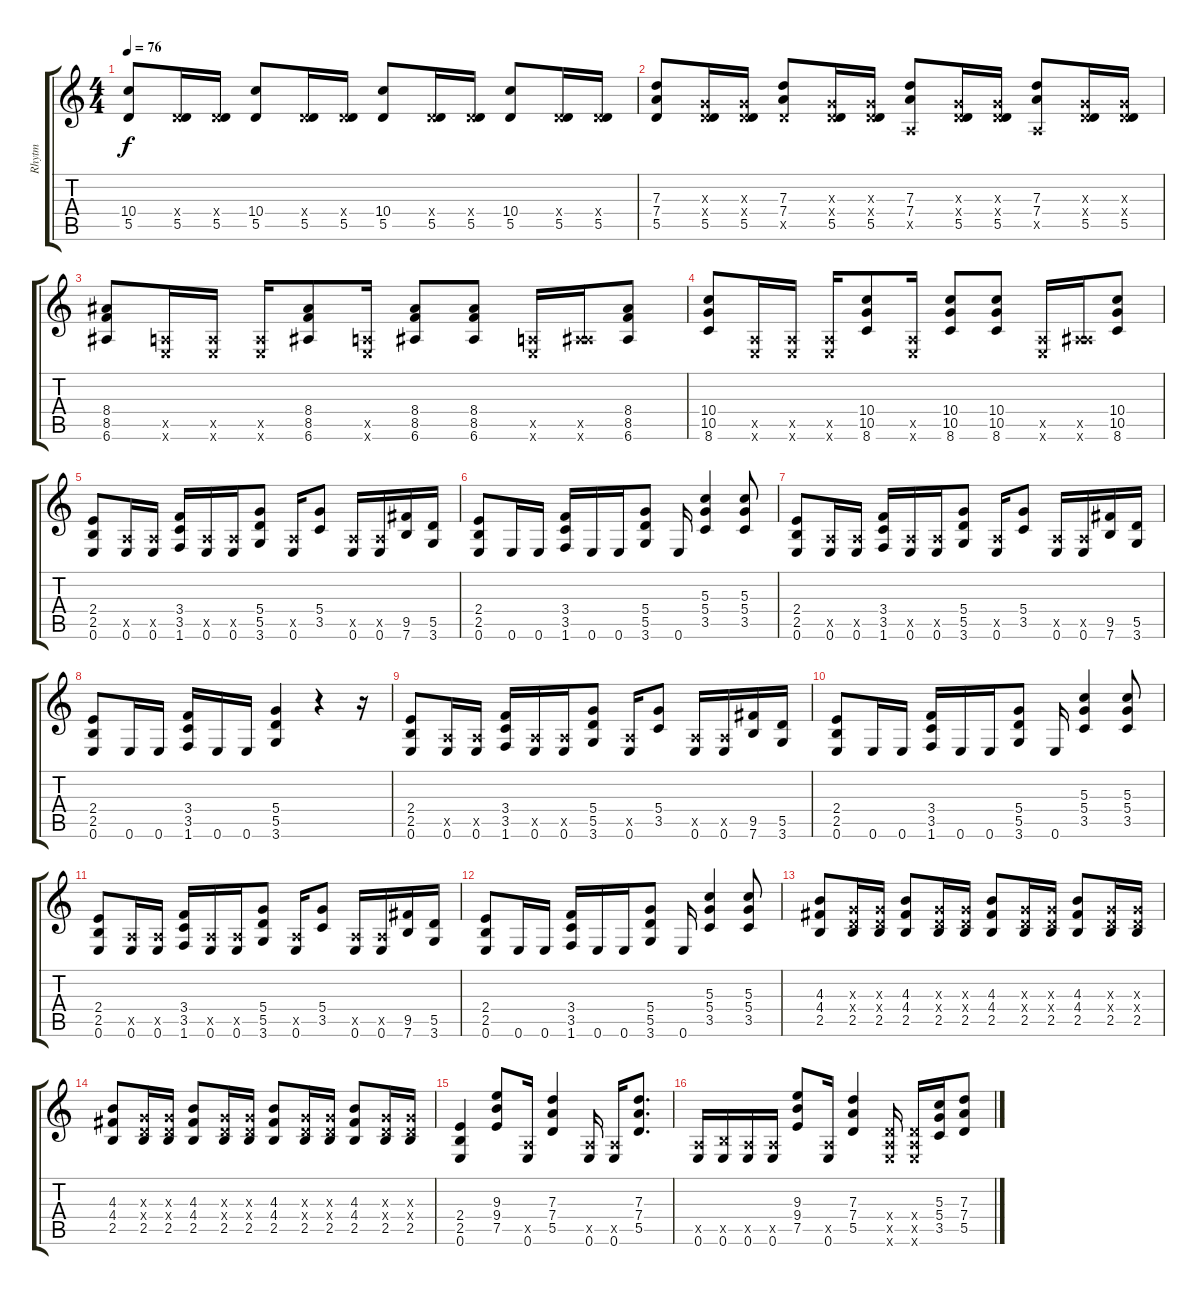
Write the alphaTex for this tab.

\track ("Rhytm" "Rhytm") {instrument distortionguitar}
\staff {score tabs}
\tuning (E4 B3 G3 D3 A2 E2) {hide}
\ts (4 4)
\tempo 76
\clef g2
\ks c
(10.4 5.5).8{dy f} (0.4{x} 5.5).16 (0.4{x} 5.5).16 (10.4 5.5).8 (0.4{x} 5.5).16 (0.4{x} 5.5).16 (10.4 5.5).8 (0.4{x} 5.5).16 (0.4{x} 5.5).16 (10.4 5.5).8 (0.4{x} 5.5).16 (0.4{x} 5.5).16 |
(7.3 7.4 5.5).8 (0.3{x} 0.4{x} 5.5).16 (0.3{x} 0.4{x} 5.5).16 (7.3 7.4 5.5{x}).8 (0.3{x} 0.4{x} 5.5).16 (0.3{x} 0.4{x} 5.5).16 (7.3 7.4 0.5{x}).8 (0.3{x} 0.4{x} 5.5).16 (0.3{x} 0.4{x} 5.5).16 (7.3 7.4 0.5{x}).8 (0.3{x} 0.4{x} 5.5).16 (0.3{x} 0.4{x} 5.5).16 |
(8.4 8.5 6.6).8 (0.5{x} 0.6{x}).16 (0.5{x} 0.6{x}).16 (0.5{x} 0.6{x}).16 (8.4 8.5 6.6).8 (0.5{x} 0.6{x}).16 (8.4 8.5 6.6).8 (8.4 8.5 6.6).8 (0.5{x} 0.6{x}).16 (0.5{x} 6.6{x}).16 (8.4 8.5 6.6).8 |
(10.4 10.5 8.6).8 (0.5{x} 0.6{x}).16 (0.5{x} 0.6{x}).16 (0.5{x} 0.6{x}).16 (10.4 10.5 8.6).8 (0.5{x} 0.6{x}).16 (10.4 10.5 8.6).8 (10.4 10.5 8.6).8 (0.5{x} 0.6{x}).16 (0.5{x} 6.6{x}).16 (10.4 10.5 8.6).8 |
(2.4 2.5 0.6).8 (0.5{x} 0.6).16 (0.5{x} 0.6).16 (3.4 3.5 1.6).16 (0.5{x} 0.6).16 (0.5{x} 0.6).16 (5.4 5.5 3.6).8 (0.5{x} 0.6).16 (5.4 3.5).8 (0.5{x} 0.6).16 (0.5{x} 0.6).16 (9.5 7.6).16 (5.5 3.6).16 |
(2.4 2.5 0.6).8 0.6.16 0.6.16 (3.4 3.5 1.6).16 0.6.16 0.6.16 (5.4 5.5 3.6).8 0.6.16 (5.3 5.4 3.5).4 (5.3 5.4 3.5).8 |
(2.4 2.5 0.6).8 (0.5{x} 0.6).16 (0.5{x} 0.6).16 (3.4 3.5 1.6).16 (0.5{x} 0.6).16 (0.5{x} 0.6).16 (5.4 5.5 3.6).8 (0.5{x} 0.6).16 (5.4 3.5).8 (0.5{x} 0.6).16 (0.5{x} 0.6).16 (9.5 7.6).16 (5.5 3.6).16 |
(2.4 2.5 0.6).8 0.6.16 0.6.16 (3.4 3.5 1.6).16 0.6.16 0.6.16 (5.4 5.5 3.6).4 r.4 r.16 |
(2.4 2.5 0.6).8 (0.5{x} 0.6).16 (0.5{x} 0.6).16 (3.4 3.5 1.6).16 (0.5{x} 0.6).16 (0.5{x} 0.6).16 (5.4 5.5 3.6).8 (0.5{x} 0.6).16 (5.4 3.5).8 (0.5{x} 0.6).16 (0.5{x} 0.6).16 (9.5 7.6).16 (5.5 3.6).16 |
(2.4 2.5 0.6).8 0.6.16 0.6.16 (3.4 3.5 1.6).16 0.6.16 0.6.16 (5.4 5.5 3.6).8 0.6.16 (5.3 5.4 3.5).4 (5.3 5.4 3.5).8 |
(2.4 2.5 0.6).8 (0.5{x} 0.6).16 (0.5{x} 0.6).16 (3.4 3.5 1.6).16 (0.5{x} 0.6).16 (0.5{x} 0.6).16 (5.4 5.5 3.6).8 (0.5{x} 0.6).16 (5.4 3.5).8 (0.5{x} 0.6).16 (0.5{x} 0.6).16 (9.5 7.6).16 (5.5 3.6).16 |
(2.4 2.5 0.6).8 0.6.16 0.6.16 (3.4 3.5 1.6).16 0.6.16 0.6.16 (5.4 5.5 3.6).8 0.6.16 (5.3 5.4 3.5).4 (5.3 5.4 3.5).8 |
(4.3 4.4 2.5).8 (0.3{x} 0.4{x} 2.5).16 (0.3{x} 0.4{x} 2.5).16 (4.3 4.4 2.5).8 (0.3{x} 0.4{x} 2.5).16 (0.3{x} 0.4{x} 2.5).16 (4.3 4.4 2.5).8 (0.3{x} 0.4{x} 2.5).16 (0.3{x} 0.4{x} 2.5).16 (4.3 4.4 2.5).8 (0.3{x} 0.4{x} 2.5).16 (0.3{x} 0.4{x} 2.5).16 |
(4.3 4.4 2.5).8 (0.3{x} 0.4{x} 2.5).16 (0.3{x} 0.4{x} 2.5).16 (4.3 4.4 2.5).8 (0.3{x} 0.4{x} 2.5).16 (0.3{x} 0.4{x} 2.5).16 (4.3 4.4 2.5).8 (0.3{x} 0.4{x} 2.5).16 (0.3{x} 0.4{x} 2.5).16 (4.3 4.4 2.5).8 (0.3{x} 0.4{x} 2.5).16 (0.3{x} 0.4{x} 2.5).16 |
(2.4 2.5 0.6).4 (9.3 9.4 7.5).8 (0.5{x} 0.6).16 (7.3 7.4 5.5).4 (0.5{x} 0.6).16 (0.5{x} 0.6).16 (7.3 7.4 5.5).8{d} |
(0.5{x} 0.6).16 (2.5{x} 0.6).16 (0.5{x} 0.6).16 (0.5{x} 0.6).16 (9.3 9.4 7.5).8 (0.5{x} 0.6).16 (7.3 7.4 5.5).4 (0.4{x} 0.5{x} 0.6{x}).16 (0.4{x} 0.5{x} 0.6{x}).16 (5.3 5.4 3.5).16 (7.3 7.4 5.5).8
